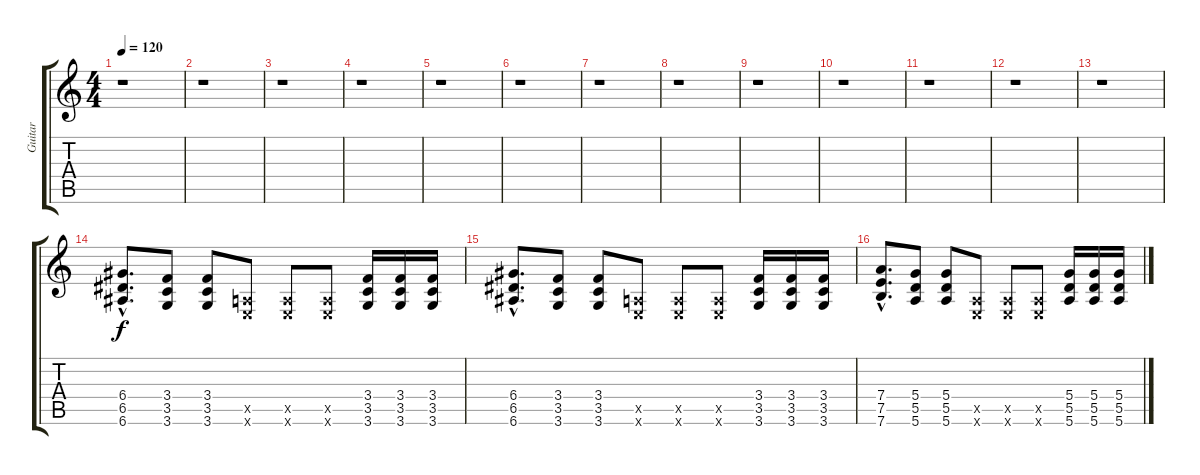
\track ("Guitar" "Guitar") {instrument distortionguitar}
\staff {score tabs}
\tuning (E4 B3 G3 D3 A2 E2) {hide}
\ts (4 4)
\tempo 120
\clef g2
\ks c
r.1{dy f} |
r.1 |
r.1 |
r.1 |
r.1 |
r.1 |
r.1 |
r.1 |
r.1 |
r.1 |
r.1 |
r.1 |
r.1 |
(6.4{hac} 6.5{hac} 6.6{hac}).8{d} (3.4 3.5 3.6).8 (3.4 3.5 3.6).8 (0.5{x} 0.6{x}).8 (0.5{x} 0.6{x}).8 (0.5{x} 0.6{x}).8 (3.4 3.5 3.6).16 (3.4 3.5 3.6).16 (3.4 3.5 3.6).16 |
(6.4{hac} 6.5{hac} 6.6{hac}).8{d} (3.4 3.5 3.6).8 (3.4 3.5 3.6).8 (0.5{x} 0.6{x}).8 (0.5{x} 0.6{x}).8 (0.5{x} 0.6{x}).8 (3.4 3.5 3.6).16 (3.4 3.5 3.6).16 (3.4 3.5 3.6).16 |
(7.4{hac} 7.5{hac} 7.6{hac}).8{d} (5.4 5.5 5.6).8 (5.4 5.5 5.6).8 (0.5{x} 0.6{x}).8 (0.5{x} 0.6{x}).8 (0.5{x} 0.6{x}).8 (5.4 5.5 5.6).16 (5.4 5.5 5.6).16 (5.4 5.5 5.6).16
